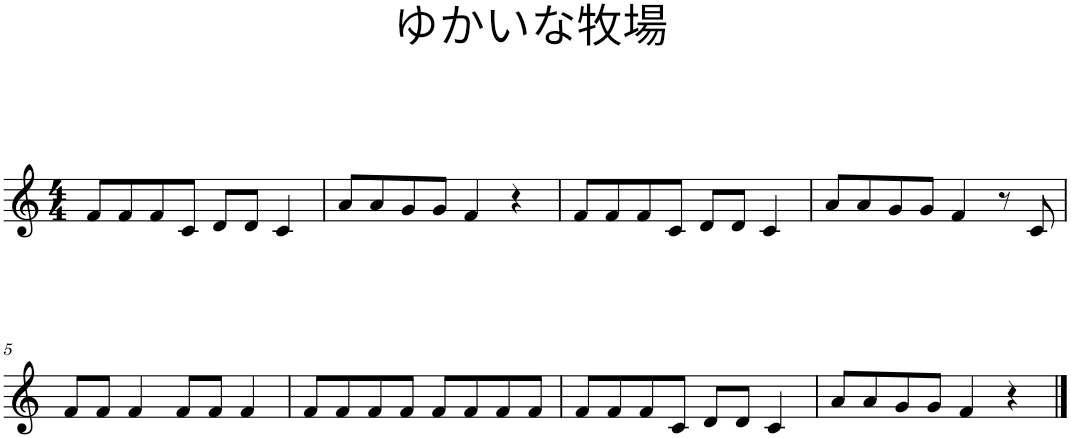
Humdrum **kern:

**kern
*part1
*staff1
*I"Piano
*I'Pno.
*clefG2
*k[]
*M4/4
=1
8f/L
8f/
8f/
8c/J
8d/L
8d/J
4c/
=2
8a/L
8a/
8g/
8g/J
4f/
4r
=3
8f/L
8f/
8f/
8c/J
8d/L
8d/J
4c/
=4
8a/L
8a/
8g/
8g/J
4f/
8r
8c/
!!LO:LB:g=z
=5
8f/L
8f/J
4f/
8f/L
8f/J
4f/
=6
8f/L
8f/
8f/
8f/J
8f/L
8f/
8f/
8f/J
=7
8f/L
8f/
8f/
8c/J
8d/L
8d/J
4c/
=8
8a/L
8a/
8g/
8g/J
4f/
4r
==
*-
